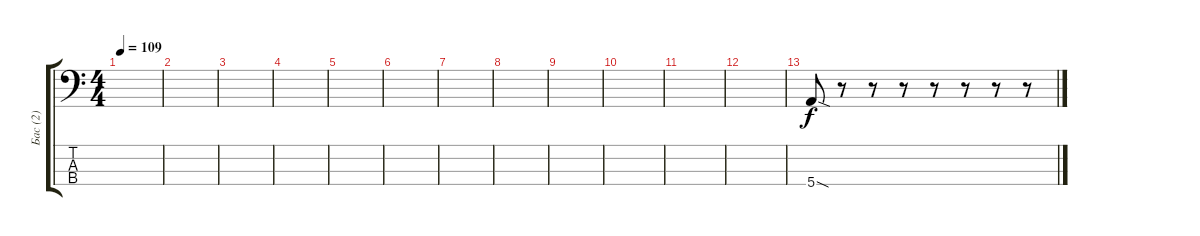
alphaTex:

\track ("Бас (2)" "Бас (2)") {instrument fretlessbass}
\staff {score tabs}
\tuning (G2 D2 A1 E1) {hide}
\ts (4 4)
\tempo 109
\clef f4
\ks c
|
|
|
|
|
|
|
|
|
|
|
|
5.4{sod}.8 r.8 r.8 r.8 r.8 r.8 r.8 r.8
